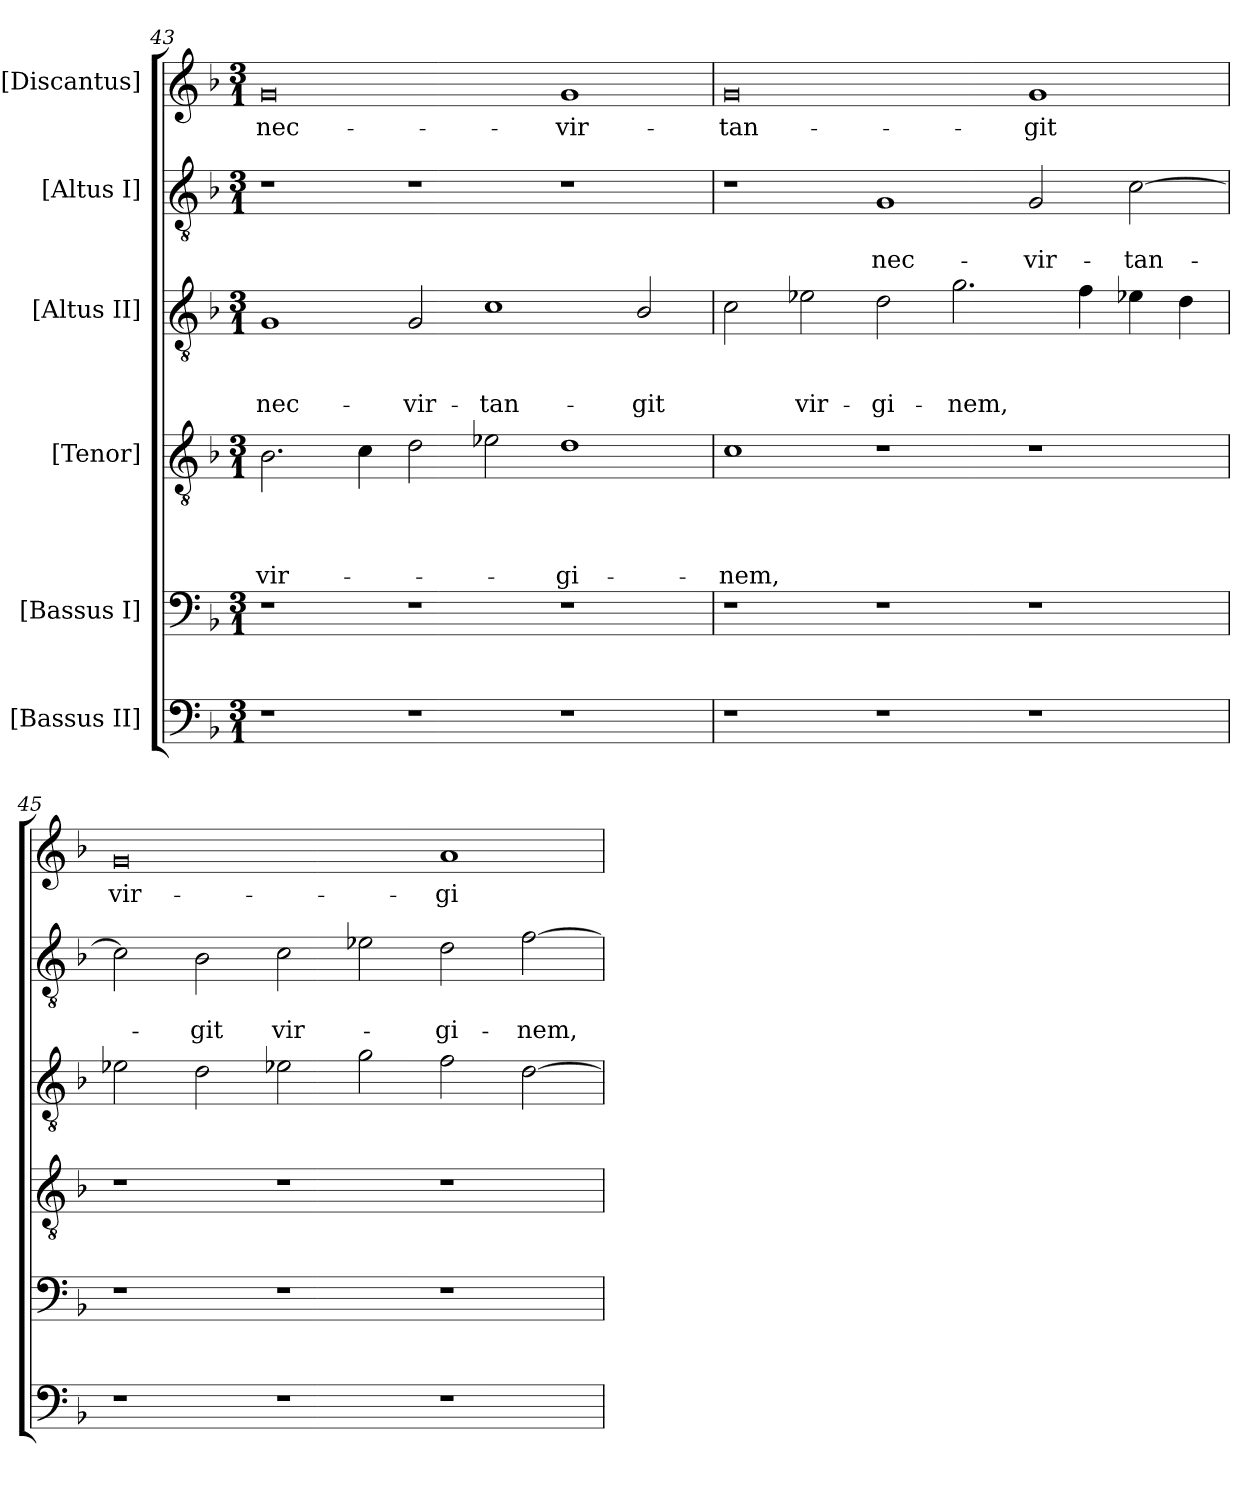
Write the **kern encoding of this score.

**kern	**kern	**kern	**text	**text	**text	**text	**kern	**text	**text	**text	**kern	**text	**text	**kern	**text
*part6	*part5	*part4	*part4	*part4	*part4	*part4	*part3	*part3	*part3	*part3	*part2	*part2	*part2	*part1	*part1
*staff6	*staff5	*staff4	*staff4	*staff4	*staff4	*staff4	*staff3	*staff3	*staff3	*staff3	*staff2	*staff2	*staff2	*staff1	*staff1
*I"[Bassus II]	*I"[Bassus I]	*I"[Tenor]	*	*	*	*	*I"[Altus II]	*	*	*	*I"[Altus I]	*	*	*I"[Discantus]	*
*clefF4	*clefF4	*clefGv2	*	*	*	*	*clefGv2	*	*	*	*clefGv2	*	*	*clefG2	*
*k[b-]	*k[b-]	*k[b-]	*	*	*	*	*k[b-]	*	*	*	*k[b-]	*	*	*k[b-]	*
*M3/1	*M3/1	*M3/1	*	*	*	*	*M3/1	*	*	*	*M3/1	*	*	*M3/1	*
=43	=43	=43	=43	=43	=43	=43	=43	=43	=43	=43	=43	=43	=43	=43	=43
1r	1r	2.B-\	.	.	.	vir-	1G/	.	.	nec-	1r	.	.	0g/	nec-
.	.	4c\	.	.	.	.	.	.	.	.	.	.	.	.	.
1r	1r	2d\	.	.	.	.	2G/	.	.	vir-	1r	.	.	.	.
.	.	2e-X\	.	.	.	.	1c\	.	.	tan-	.	.	.	.	.
1r	1r	1d/	.	.	.	-gi-	.	.	.	.	1r	.	.	1g/	vir-
.	.	.	.	.	.	.	2B-/	.	.	-git	.	.	.	.	.
=44	=44	=44	=44	=44	=44	=44	=44	=44	=44	=44	=44	=44	=44	=44	=44
1r	1r	1c\	.	.	.	-nem,	2c\	.	.	.	1r	.	.	0g/	tan-
.	.	.	.	.	.	.	2e-X\	.	.	vir-	.	.	.	.	.
1r	1r	1r	.	.	.	.	2d\	.	.	-gi-	1G/	.	nec-	.	.
.	.	.	.	.	.	.	2.g\	.	.	-nem,	.	.	.	.	.
1r	1r	1r	.	.	.	.	.	.	.	.	2G/	.	vir-	1g/	-git
.	.	.	.	.	.	.	4f\	.	.	.	.	.	.	.	.
.	.	.	.	.	.	.	4e-X\	.	.	.	[2c\	.	tan-	.	.
.	.	.	.	.	.	.	4d\	.	.	.	.	.	.	.	.
=45	=45	=45	=45	=45	=45	=45	=45	=45	=45	=45	=45	=45	=45	=45	=45
1r	1r	1r	.	.	.	.	2e-X\	.	.	.	2c\]	.	.	0g/	vir-
.	.	.	.	.	.	.	2d\	.	.	.	2B-\	.	-git	.	.
1r	1r	1r	.	.	.	.	2e-X\	.	.	.	2c\	.	vir-	.	.
.	.	.	.	.	.	.	2g\	.	.	.	2e-X\	.	.	.	.
1r	1r	1r	.	.	.	.	2f\	.	.	.	2d\	.	-gi-	1a/	-gi-
.	.	.	.	.	.	.	[2d\	.	.	.	[2f\	.	-nem,	.	.
=	=	=	=	=	=	=	=	=	=	=	=	=	=	=	=
*-	*-	*-	*-	*-	*-	*-	*-	*-	*-	*-	*-	*-	*-	*-	*-
